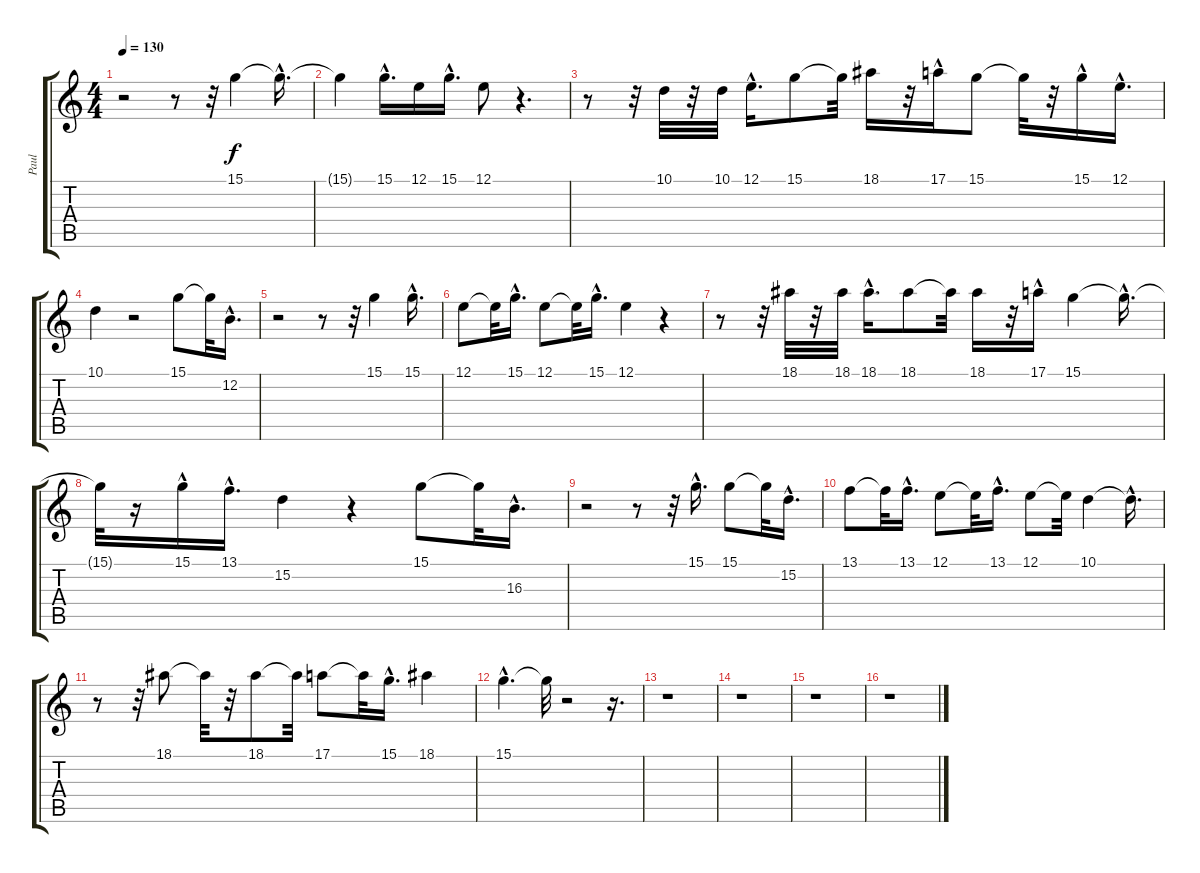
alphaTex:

\track ("Paul" "Paul") {instrument lead6voice}
\staff {score tabs}
\tuning (E4 B3 G3 D3 A2 E2) {hide}
\ts (4 4)
\tempo 130
\clef g2
\ks c
r.2{dy f} r.8 r.32 15.1.4 15.1{hac t}.16{d} |
15.1{t}.4 15.1{hac}.16{d} 12.1.16 15.1{hac}.16{d} 12.1.8 r.4{d} |
r.8 r.32 10.1.32 r.32 10.1.32 12.1{hac}.16{d} 15.1.8 15.1{t}.32 18.1.16 r.32 17.1{hac}.16 15.1.8 15.1{t}.32 r.32 15.1{hac}.16 12.1{hac}.16{d} |
10.1.4 r.2 15.1.8 15.1{t}.32 12.2{hac}.16{d} |
r.2 r.8 r.32 15.1.4 15.1{hac}.16{d} |
12.1.8 12.1{t}.32 15.1{hac}.16{d} 12.1.8 12.1{t}.32 15.1{hac}.16{d} 12.1.4 r.4 |
r.8 r.32 18.1.32 r.32 18.1.32 18.1{hac}.16{d} 18.1.8 18.1{t}.32 18.1.16 r.32 17.1{hac}.16 15.1.4 15.1{hac t}.16{d} |
15.1{t}.32 r.16 15.1{hac}.16 13.1{hac}.16{d} 15.2.4 r.4 15.1.8 15.1{t}.32 16.3{hac}.16{d} |
r.2 r.8 r.32 15.1{hac}.16{d} 15.1.8 15.1{t}.32 15.2{hac}.16{d} |
13.1.8 13.1{t}.32 13.1{hac}.16{d} 12.1.8 12.1{t}.32 13.1{hac}.16{d} 12.1.8 12.1{t}.32 10.1.4 10.1{hac t}.16{d} |
r.8 r.32 18.1.8 18.1{t}.32 r.32 18.1.8 18.1{t}.32 17.1.8 17.1{t}.32 15.1{hac}.16{d} 18.1.4 |
15.1{hac}.4{d} 15.1{t}.32 r.2 r.16{d} |
r.1 |
r.1 |
r.1 |
r.1
